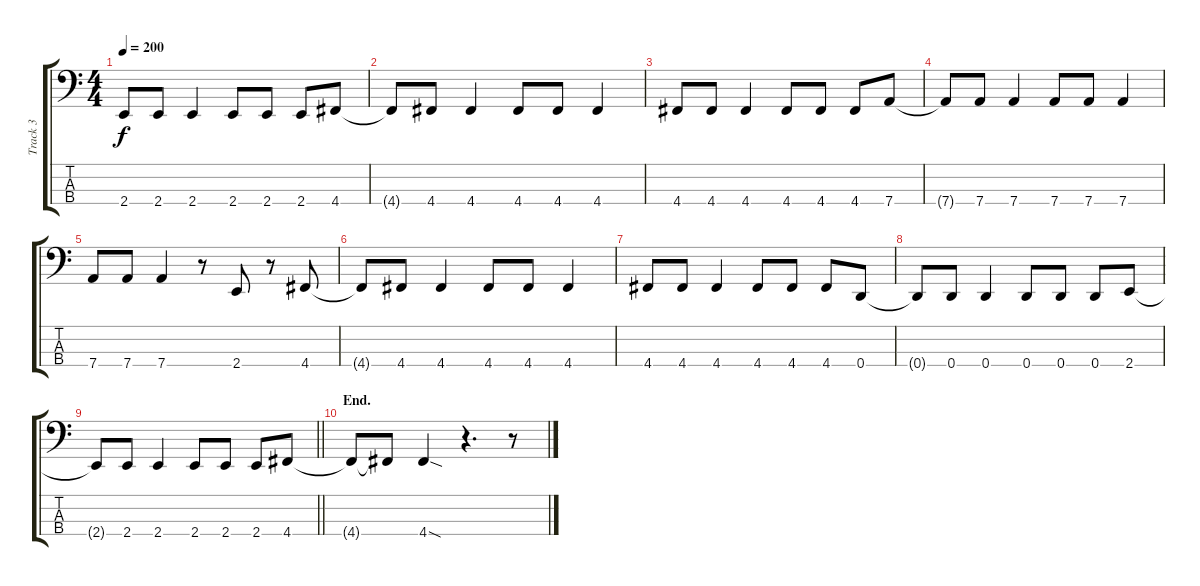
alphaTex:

\track ("Track 3" "Track 3") {instrument electricbasspick}
\staff {score tabs}
\tuning (F2 C2 G1 D1) {hide}
\ts (4 4)
\tempo 200
\clef f4
\ks c
2.4{t}.8{dy f} 2.4.8 2.4.4 2.4.8 2.4.8 2.4.8 4.4.8 |
4.4{t}.8 4.4.8 4.4.4 4.4.8 4.4.8 4.4.4 |
4.4.8 4.4.8 4.4.4 4.4.8 4.4.8 4.4.8 7.4.8 |
7.4{t}.8 7.4.8 7.4.4 7.4.8 7.4.8 7.4.4 |
7.4.8 7.4.8 7.4.4 r.8 2.4.8 r.8 4.4.8 |
4.4{t}.8 4.4.8 4.4.4 4.4.8 4.4.8 4.4.4 |
4.4.8 4.4.8 4.4.4 4.4.8 4.4.8 4.4.8 0.4.8 |
0.4{t}.8 0.4.8 0.4.4 0.4.8 0.4.8 0.4.8 2.4.8 |
\barLineRight lightlight
2.4{t}.8 2.4.8 2.4.4 2.4.8 2.4.8 2.4.8 4.4.8 |
\section ("" "End.")
4.4{t}.8 4.4{t}.8 4.4{sod}.4 r.4{d} r.8
